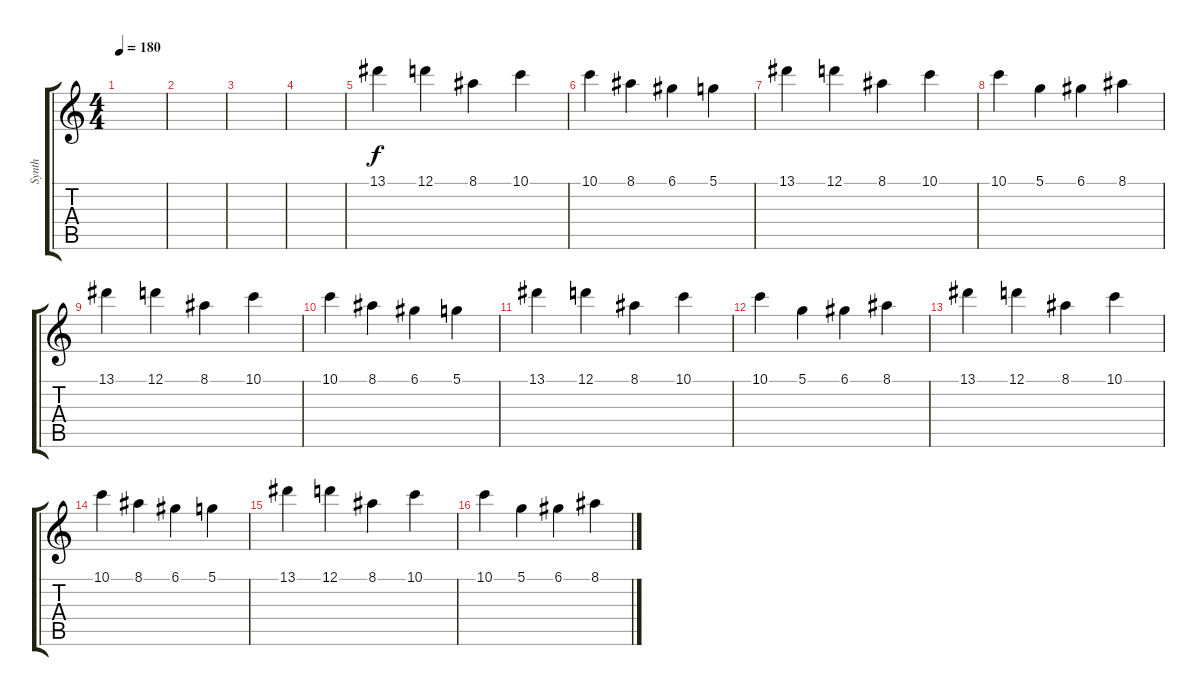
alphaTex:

\track ("Synth" "Synth") {instrument stringensemble1}
\staff {score tabs}
\tuning (D5 A4 F4 C4 G3 C3) {hide}
\ts (4 4)
\tempo 180
\clef g2
\ks c
|
|
|
|
13.1.4 12.1.4 8.1.4 10.1.4 |
10.1.4 8.1.4 6.1.4 5.1.4 |
13.1.4 12.1.4 8.1.4 10.1.4 |
10.1.4 5.1.4 6.1.4 8.1.4 |
13.1.4 12.1.4 8.1.4 10.1.4 |
10.1.4 8.1.4 6.1.4 5.1.4 |
13.1.4 12.1.4 8.1.4 10.1.4 |
10.1.4 5.1.4 6.1.4 8.1.4 |
13.1.4 12.1.4 8.1.4 10.1.4 |
10.1.4 8.1.4 6.1.4 5.1.4 |
13.1.4 12.1.4 8.1.4 10.1.4 |
10.1.4 5.1.4 6.1.4 8.1.4
